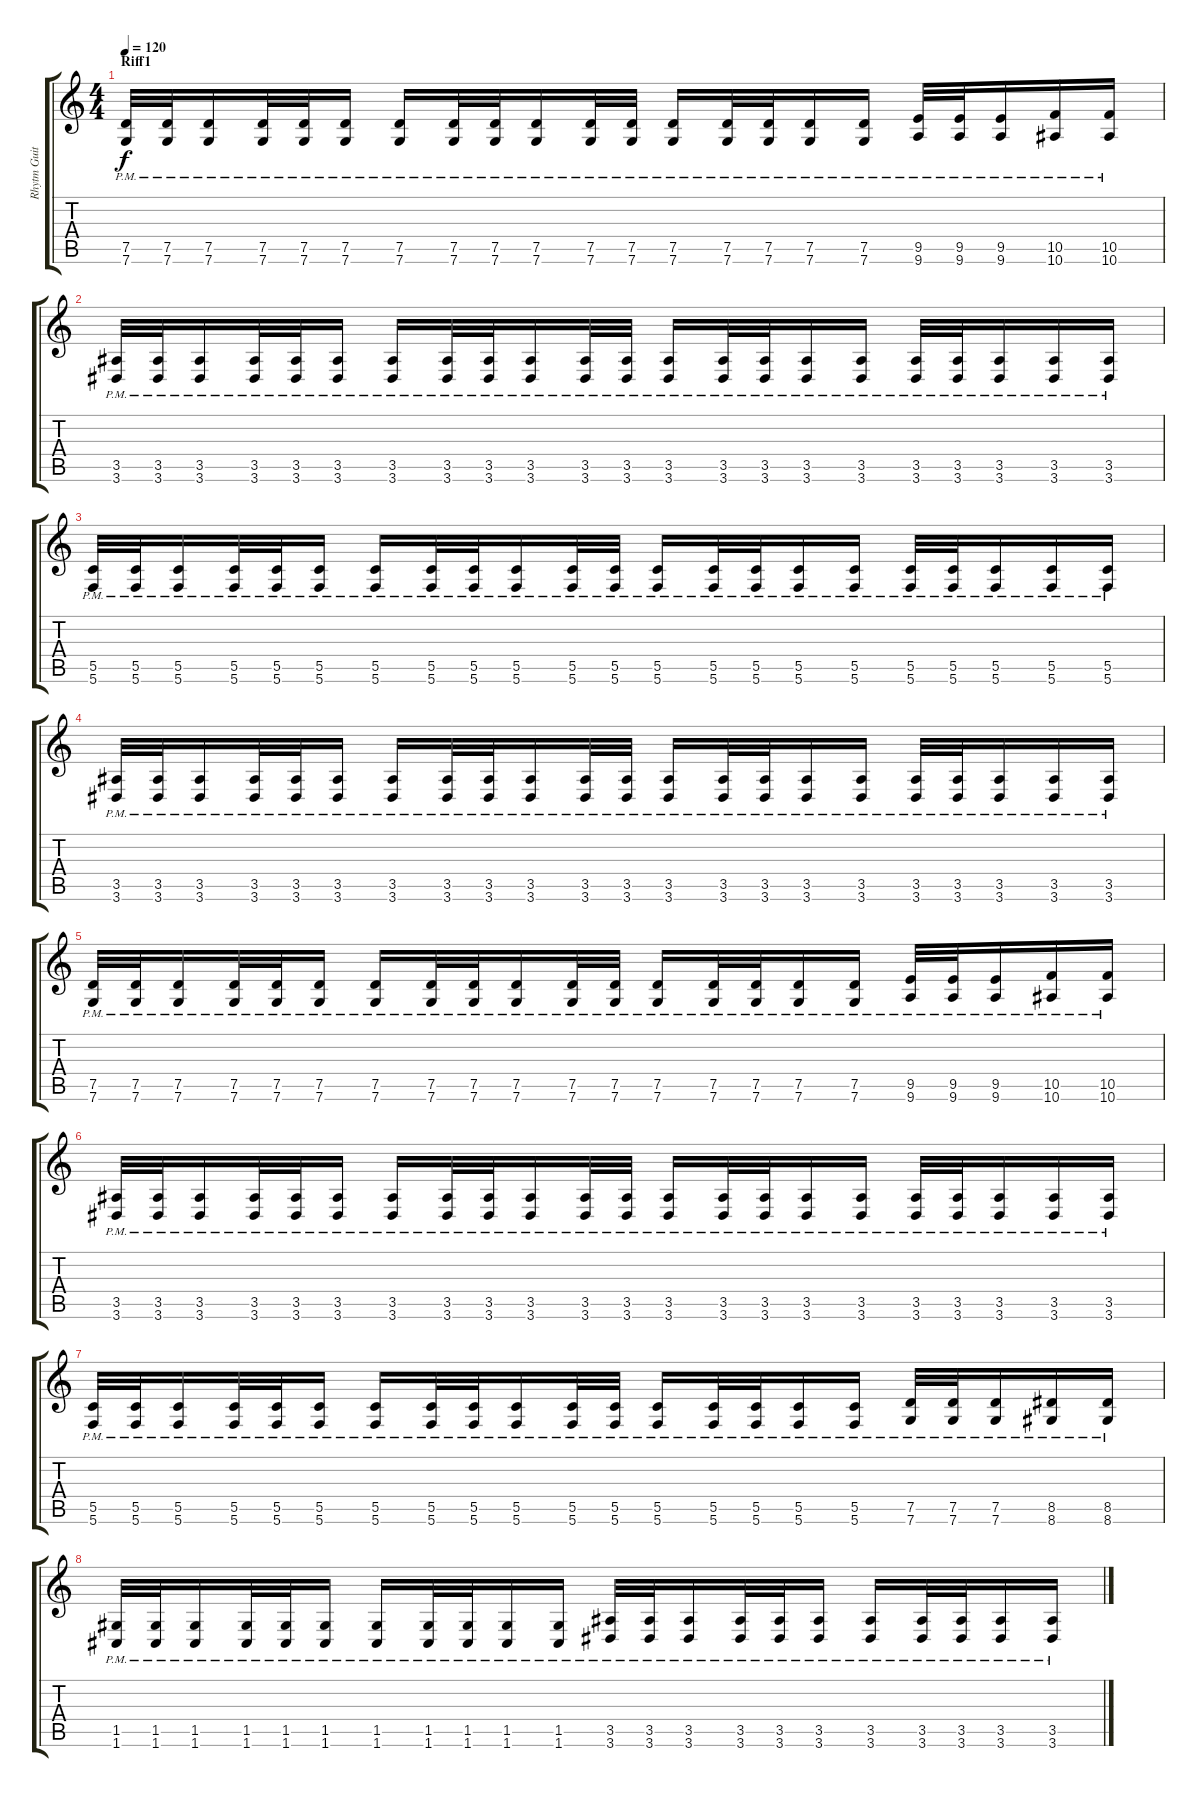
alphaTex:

\track ("Rhytm Guitar 1" "Rhytm Guit") {instrument distortionguitar}
\staff {score tabs}
\tuning (D4 A3 F3 C3 G2 C2) {hide}
\ts (4 4)
\section ("" "Riff1")
\tempo 120
\clef g2
\ks c
(7.5{pm} 7.6{pm}).32{dy f volume 11} (7.5{pm} 7.6{pm}).32 (7.5{pm} 7.6{pm}).16 (7.5{pm} 7.6{pm}).32 (7.5{pm} 7.6{pm}).32 (7.5{pm} 7.6{pm}).16 (7.5{pm} 7.6{pm}).16 (7.5{pm} 7.6{pm}).32 (7.5{pm} 7.6{pm}).32 (7.5{pm} 7.6{pm}).16 (7.5{pm} 7.6{pm}).32 (7.5{pm} 7.6{pm}).32 (7.5{pm} 7.6{pm}).16 (7.5{pm} 7.6{pm}).32 (7.5{pm} 7.6{pm}).32 (7.5{pm} 7.6{pm}).16 (7.5{pm} 7.6{pm}).16 (9.5{pm} 9.6{pm}).32 (9.5{pm} 9.6{pm}).32 (9.5{pm} 9.6{pm}).16 (10.5{pm} 10.6{pm}).16 (10.5{pm} 10.6{pm}).16 |
(3.5{pm} 3.6{pm}).32 (3.5{pm} 3.6{pm}).32 (3.5{pm} 3.6{pm}).16 (3.5{pm} 3.6{pm}).32 (3.5{pm} 3.6{pm}).32 (3.5{pm} 3.6{pm}).16 (3.5{pm} 3.6{pm}).16 (3.5{pm} 3.6{pm}).32 (3.5{pm} 3.6{pm}).32 (3.5{pm} 3.6{pm}).16 (3.5{pm} 3.6{pm}).32 (3.5{pm} 3.6{pm}).32 (3.5{pm} 3.6{pm}).16 (3.5{pm} 3.6{pm}).32 (3.5{pm} 3.6{pm}).32 (3.5{pm} 3.6{pm}).16 (3.5{pm} 3.6{pm}).16 (3.5{pm} 3.6{pm}).32 (3.5{pm} 3.6{pm}).32 (3.5{pm} 3.6{pm}).16 (3.5{pm} 3.6{pm}).16 (3.5{pm} 3.6{pm}).16 |
(5.5{pm} 5.6{pm}).32 (5.5{pm} 5.6{pm}).32 (5.5{pm} 5.6{pm}).16 (5.5{pm} 5.6{pm}).32 (5.5{pm} 5.6{pm}).32 (5.5{pm} 5.6{pm}).16 (5.5{pm} 5.6{pm}).16 (5.5{pm} 5.6{pm}).32 (5.5{pm} 5.6{pm}).32 (5.5{pm} 5.6{pm}).16 (5.5{pm} 5.6{pm}).32 (5.5{pm} 5.6{pm}).32 (5.5{pm} 5.6{pm}).16 (5.5{pm} 5.6{pm}).32 (5.5{pm} 5.6{pm}).32 (5.5{pm} 5.6{pm}).16 (5.5{pm} 5.6{pm}).16 (5.5{pm} 5.6{pm}).32 (5.5{pm} 5.6{pm}).32 (5.5{pm} 5.6).16 (5.5{pm} 5.6{pm}).16 (5.5{pm} 5.6{pm}).16 |
(3.5{pm} 3.6{pm}).32 (3.5{pm} 3.6{pm}).32 (3.5{pm} 3.6{pm}).16 (3.5{pm} 3.6{pm}).32 (3.5{pm} 3.6{pm}).32 (3.5{pm} 3.6{pm}).16 (3.5{pm} 3.6{pm}).16 (3.5{pm} 3.6{pm}).32 (3.5{pm} 3.6{pm}).32 (3.5{pm} 3.6{pm}).16 (3.5{pm} 3.6{pm}).32 (3.5{pm} 3.6{pm}).32 (3.5{pm} 3.6{pm}).16 (3.5{pm} 3.6{pm}).32 (3.5{pm} 3.6{pm}).32 (3.5{pm} 3.6{pm}).16 (3.5{pm} 3.6{pm}).16 (3.5{pm} 3.6{pm}).32 (3.5{pm} 3.6{pm}).32 (3.5{pm} 3.6{pm}).16 (3.5{pm} 3.6{pm}).16 (3.5{pm} 3.6{pm}).16 |
(7.5{pm} 7.6{pm}).32 (7.5{pm} 7.6{pm}).32 (7.5{pm} 7.6{pm}).16 (7.5{pm} 7.6{pm}).32 (7.5{pm} 7.6{pm}).32 (7.5{pm} 7.6{pm}).16 (7.5{pm} 7.6{pm}).16 (7.5{pm} 7.6{pm}).32 (7.5{pm} 7.6{pm}).32 (7.5{pm} 7.6{pm}).16 (7.5{pm} 7.6{pm}).32 (7.5{pm} 7.6{pm}).32 (7.5{pm} 7.6{pm}).16 (7.5{pm} 7.6{pm}).32 (7.5{pm} 7.6{pm}).32 (7.5{pm} 7.6{pm}).16 (7.5{pm} 7.6{pm}).16 (9.5{pm} 9.6{pm}).32 (9.5{pm} 9.6{pm}).32 (9.5{pm} 9.6{pm}).16 (10.5{pm} 10.6{pm}).16 (10.5{pm} 10.6{pm}).16 |
(3.5{pm} 3.6{pm}).32 (3.5{pm} 3.6{pm}).32 (3.5{pm} 3.6{pm}).16 (3.5{pm} 3.6{pm}).32 (3.5{pm} 3.6{pm}).32 (3.5{pm} 3.6{pm}).16 (3.5{pm} 3.6{pm}).16 (3.5{pm} 3.6{pm}).32 (3.5{pm} 3.6{pm}).32 (3.5{pm} 3.6{pm}).16 (3.5{pm} 3.6{pm}).32 (3.5{pm} 3.6{pm}).32 (3.5{pm} 3.6{pm}).16 (3.5{pm} 3.6{pm}).32 (3.5{pm} 3.6{pm}).32 (3.5{pm} 3.6{pm}).16 (3.5{pm} 3.6{pm}).16 (3.5{pm} 3.6{pm}).32 (3.5{pm} 3.6{pm}).32 (3.5{pm} 3.6{pm}).16 (3.5{pm} 3.6{pm}).16 (3.5{pm} 3.6{pm}).16 |
(5.5{pm} 5.6{pm}).32 (5.5{pm} 5.6{pm}).32 (5.5{pm} 5.6{pm}).16 (5.5{pm} 5.6{pm}).32 (5.5{pm} 5.6{pm}).32 (5.5{pm} 5.6{pm}).16 (5.5{pm} 5.6{pm}).16 (5.5{pm} 5.6{pm}).32 (5.5{pm} 5.6{pm}).32 (5.5{pm} 5.6{pm}).16 (5.5{pm} 5.6{pm}).32 (5.5{pm} 5.6{pm}).32 (5.5{pm} 5.6{pm}).16 (5.5{pm} 5.6{pm}).32 (5.5{pm} 5.6{pm}).32 (5.5{pm} 5.6{pm}).16 (5.5{pm} 5.6{pm}).16 (7.5{pm} 7.6{pm}).32 (7.5{pm} 7.6{pm}).32 (7.5{pm} 7.6).16 (8.5{pm} 8.6{pm}).16 (8.5{pm} 8.6{pm}).16 |
(1.5{pm} 1.6{pm}).32 (1.5{pm} 1.6{pm}).32 (1.5{pm} 1.6{pm}).16 (1.5{pm} 1.6{pm}).32 (1.5{pm} 1.6{pm}).32 (1.5{pm} 1.6{pm}).16 (1.5{pm} 1.6{pm}).16 (1.5{pm} 1.6{pm}).32 (1.5{pm} 1.6{pm}).32 (1.5{pm} 1.6{pm}).16 (1.5{pm} 1.6{pm}).16 (3.5{pm} 3.6{pm}).32 (3.5{pm} 3.6{pm}).32 (3.5{pm} 3.6{pm}).16 (3.5{pm} 3.6{pm}).32 (3.5{pm} 3.6{pm}).32 (3.5{pm} 3.6{pm}).16 (3.5{pm} 3.6{pm}).16 (3.5{pm} 3.6{pm}).32 (3.5{pm} 3.6{pm}).32 (3.5{pm} 3.6{pm}).16 (3.5{pm} 3.6{pm}).16
